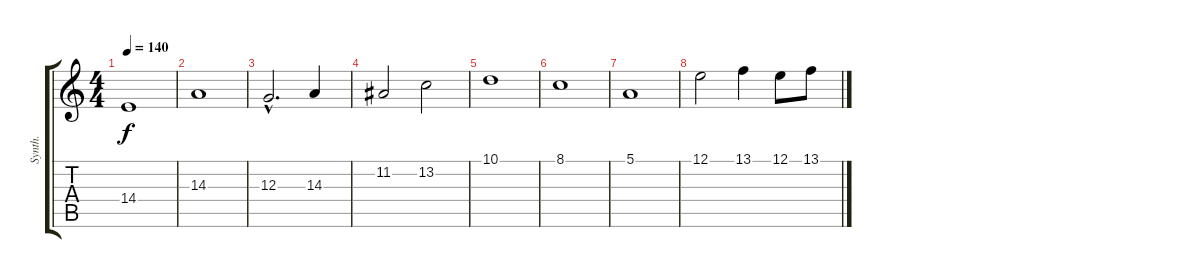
\track ("Synth." "Synth.") {instrument pad4choir}
\staff {score tabs}
\tuning (E4 B3 G3 D3 A2 E2) {hide}
\ts (4 4)
\tempo 140
\clef g2
\ks c
14.4.1{dy f volume 14} |
14.3.1 |
12.3{hac}.2{d} 14.3.4 |
11.2.2 13.2.2 |
10.1.1 |
8.1.1 |
5.1.1 |
12.1.2 13.1.4 12.1.8 13.1.8
